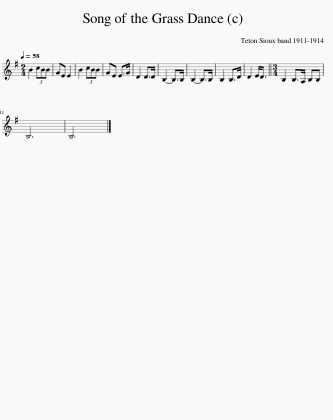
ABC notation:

X:1
L:1/8
Q:1/4=58
M:2/4
I:linebreak $
K:G
V:1 treble
V:1
 B2 (3cBB | GE E2 | B2 (3cBB | GE E>G | D2 D>D | %5
 B,2- B,>B, | B,2- B,>B, | B,2 B,>D | D2 E<D ||[M:3/4] B,2 B,>A, B,B, |$ %10
 B,6 | B,6 |] %12
